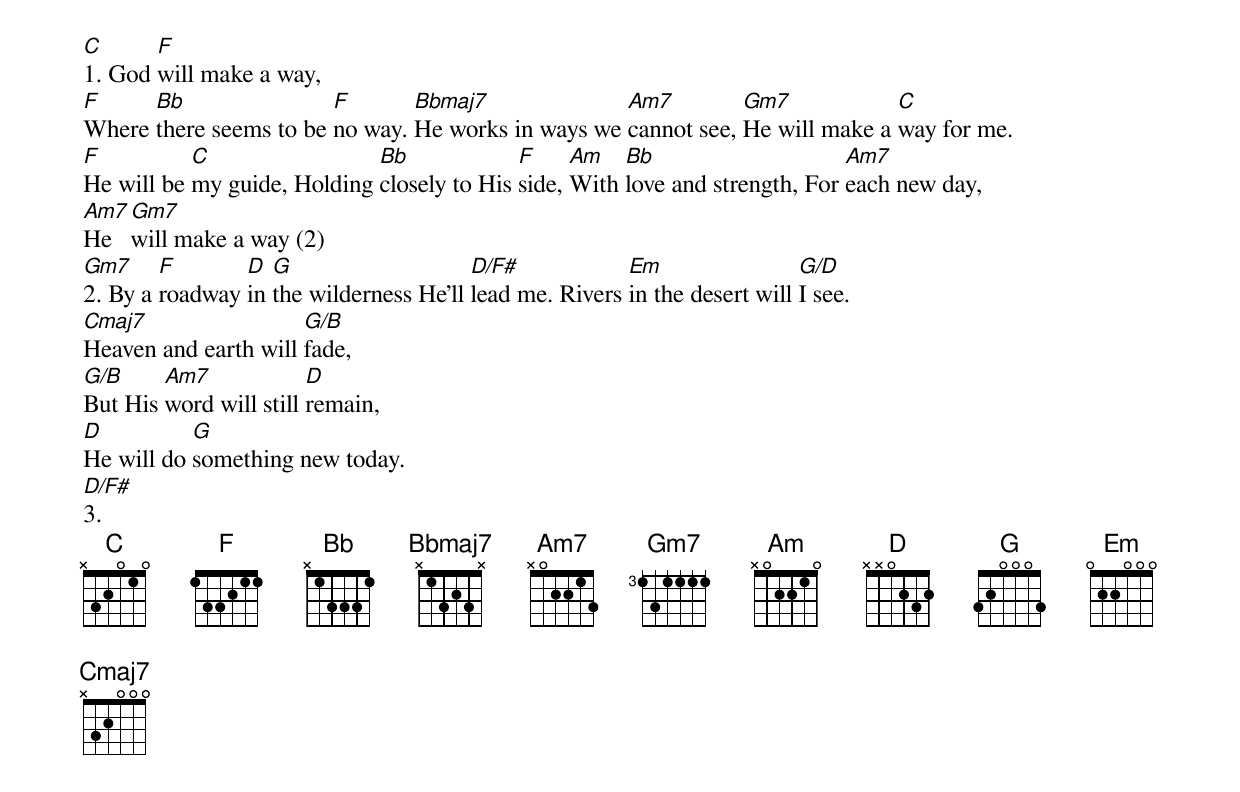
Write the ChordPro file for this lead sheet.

[C]1. God [F]will make a way,
[F]Where [Bb]there seems to be [F]no way. [Bbmaj7]He works in ways we [Am7]cannot see, [Gm7]He will make a [C]way for me.
[F]He will be [C]my guide, Holding [Bb]closely to His [F]side, [Am]With [Bb]love and strength, For [Am7]each new day,
[Am7]He [Gm7]will make a way (2)
[Gm7]2. By a [F]roadway [D]in [G]the wilderness He’ll [D/F#]lead me. Rivers [Em]in the desert will [G/D]I see.
[Cmaj7]Heaven and earth will [G/B]fade,
[G/B]But His [Am7]word will still [D]remain,
[D]He will do [G]something new today.
[D/F#]3.
